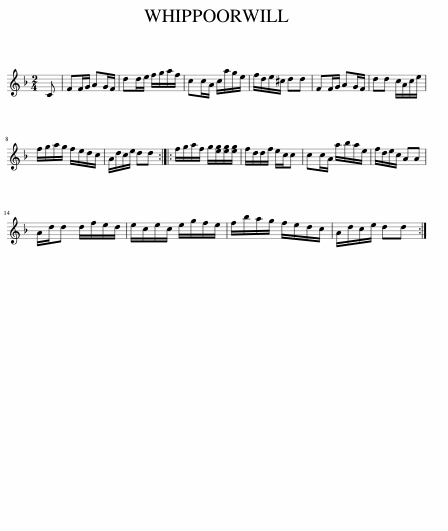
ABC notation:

X:1
L:1/8
M:2/4
I:linebreak $
K:F
V:1 treble
V:1
 C | FF/G/ AG/F/ | dd/e/ f/g/a/f/ | cc/A/ c/a/g/e/ | f/d/e/^c/ dd | %5
 FF/G/ AG/F/ | dd c/A/c/e/ |$ f/g/a/g/ f/e/d/c/ | A/d/c/e/ dd :: f/g/a/f/ g/[eg]/[eg]/[eg]/ | %10
 f/d/d/f/ e/c/c | cc/A/ a/b/a/e/ | f/d/e/c/ AA |$ A/d/d d/f/e/d/ | e/c/e/c/ e/g/f/e/ | %15
 f/b/a/g/ f/e/d/c/ | A/d/c/e/ dd :| %17
